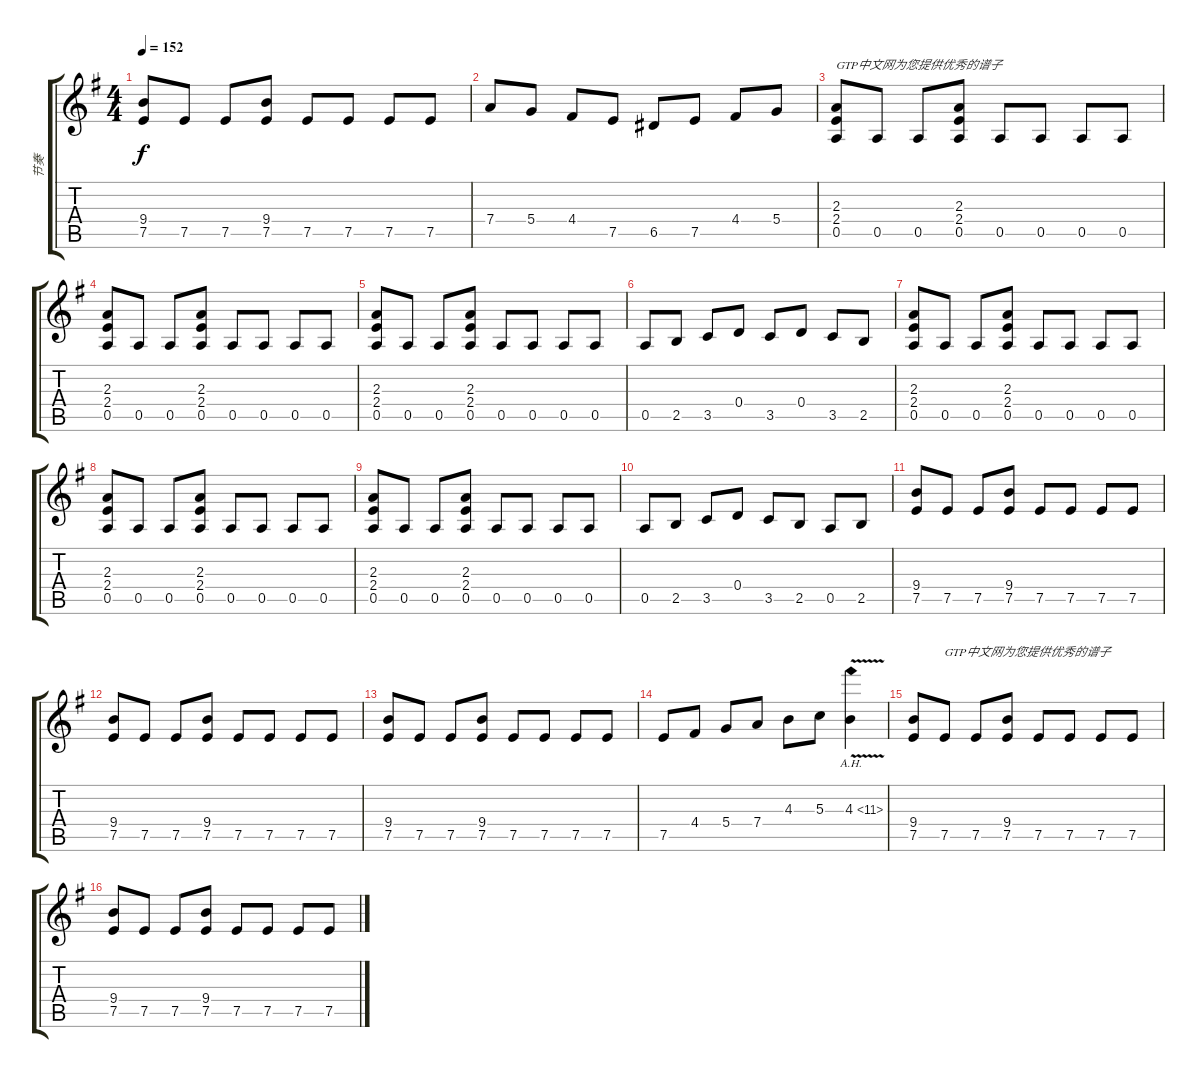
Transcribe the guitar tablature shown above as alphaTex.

\track ("节奏" "节奏") {instrument distortionguitar}
\staff {score tabs}
\tuning (E4 B3 G3 D3 A2 E2) {hide}
\ts (4 4)
\tempo 152
\clef g2
\ks g
(9.4 7.5).8{dy f} 7.5.8 7.5.8 (9.4 7.5).8 7.5.8 7.5.8 7.5.8 7.5.8 |
7.4.8 5.4.8 4.4.8 7.5.8 6.5.8 7.5.8 4.4.8 5.4.8 |
(2.3 2.4 0.5).8{txt "GTP中文网为您提供优秀的谱子"} 0.5.8 0.5.8 (2.3 2.4 0.5).8 0.5.8 0.5.8 0.5.8 0.5.8 |
(2.3 2.4 0.5).8 0.5.8 0.5.8 (2.3 2.4 0.5).8 0.5.8 0.5.8 0.5.8 0.5.8 |
(2.3 2.4 0.5).8 0.5.8 0.5.8 (2.3 2.4 0.5).8 0.5.8 0.5.8 0.5.8 0.5.8 |
0.5.8 2.5.8 3.5.8 0.4.8 3.5.8 0.4.8 3.5.8 2.5.8 |
(2.3 2.4 0.5).8 0.5.8 0.5.8 (2.3 2.4 0.5).8 0.5.8 0.5.8 0.5.8 0.5.8 |
(2.3 2.4 0.5).8 0.5.8 0.5.8 (2.3 2.4 0.5).8 0.5.8 0.5.8 0.5.8 0.5.8 |
(2.3 2.4 0.5).8 0.5.8 0.5.8 (2.3 2.4 0.5).8 0.5.8 0.5.8 0.5.8 0.5.8 |
0.5.8 2.5.8 3.5.8 0.4.8 3.5.8 2.5.8 0.5.8 2.5.8 |
(9.4 7.5).8 7.5.8 7.5.8 (9.4 7.5).8 7.5.8 7.5.8 7.5.8 7.5.8 |
(9.4 7.5).8 7.5.8 7.5.8 (9.4 7.5).8 7.5.8 7.5.8 7.5.8 7.5.8 |
(9.4 7.5).8 7.5.8 7.5.8 (9.4 7.5).8 7.5.8 7.5.8 7.5.8 7.5.8 |
7.5.8 4.4.8 5.4.8 7.4.8 4.3.8 5.3.8 4.3{ah 7 v}.4 |
(9.4 7.5).8 7.5.8{txt "GTP中文网为您提供优秀的谱子"} 7.5.8 (9.4 7.5).8 7.5.8 7.5.8 7.5.8 7.5.8 |
(9.4 7.5).8 7.5.8 7.5.8 (9.4 7.5).8 7.5.8 7.5.8 7.5.8 7.5.8
